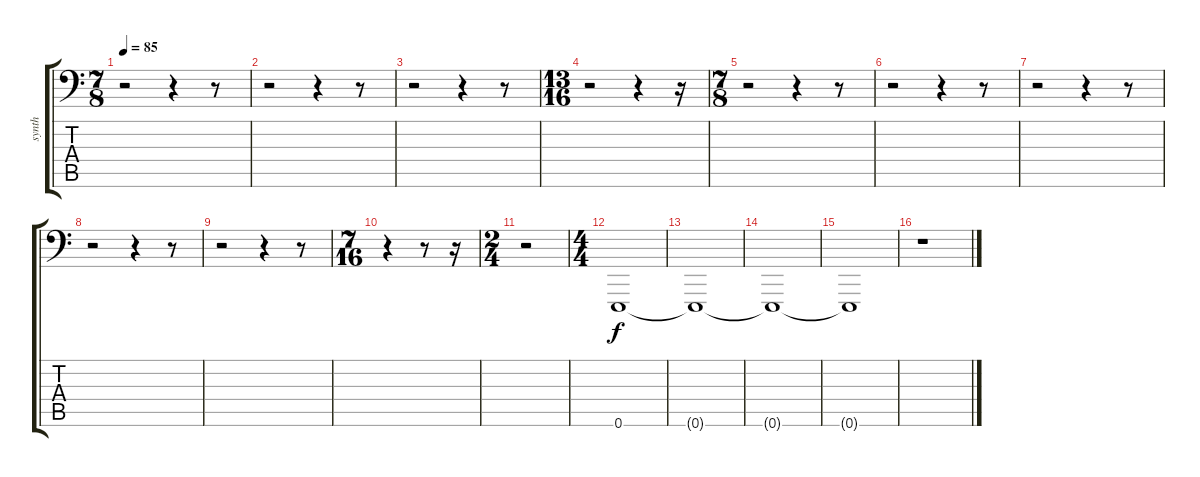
\track ("synth" "synth") {instrument lead2sawtooth}
\staff {score tabs}
\tuning (E4 B3 G3 D3 A1 E1) {hide}
\ts (7 8)
\tempo 85
\clef f4
\ks c
r.2{dy f} r.4 r.8 |
r.2 r.4 r.8 |
r.2 r.4 r.8 |
\ts (13 16)
r.2 r.4 r.16 |
\ts (7 8)
r.2 r.4 r.8 |
r.2 r.4 r.8 |
r.2 r.4 r.8 |
r.2 r.4 r.8 |
r.2 r.4 r.8 |
\ts (7 16)
r.4 r.8 r.16 |
\ts (2 4)
r.2 |
\ts (4 4)
0.6.1 |
0.6{t}.1 |
0.6{t}.1 |
0.6{t}.1 |
r.1
